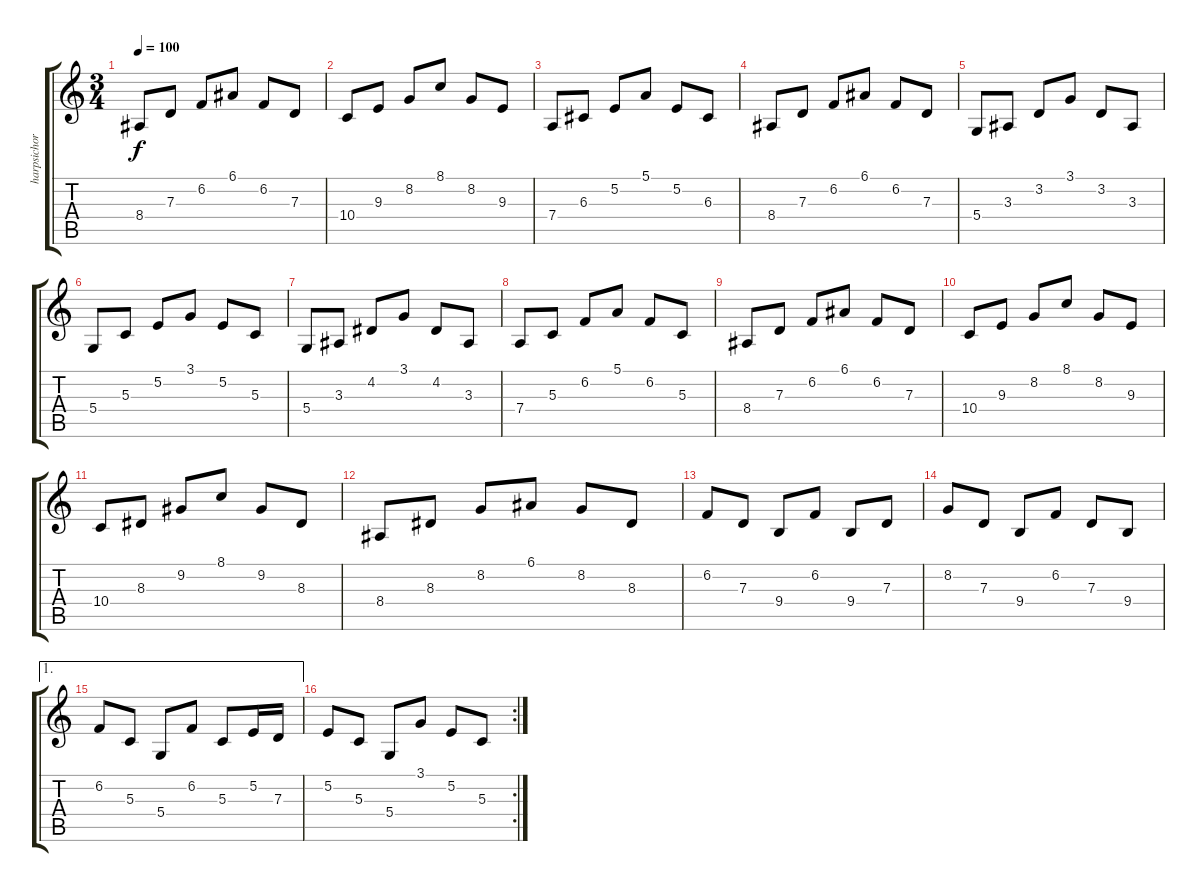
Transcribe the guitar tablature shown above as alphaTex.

\track ("harpsichord" "harpsichor") {instrument harpsichord}
\staff {score tabs}
\tuning (E4 B3 G3 D3 A2 E2) {hide}
\ts (3 4)
\tempo 100
\clef g2
\ks c
8.4.8{dy f} 7.3.8 6.2.8 6.1.8 6.2.8 7.3.8 |
10.4.8 9.3.8 8.2.8 8.1.8 8.2.8 9.3.8 |
7.4.8 6.3.8 5.2.8 5.1.8 5.2.8 6.3.8 |
8.4.8 7.3.8 6.2.8 6.1.8 6.2.8 7.3.8 |
5.4.8 3.3.8 3.2.8 3.1.8 3.2.8 3.3.8 |
5.4.8 5.3.8 5.2.8 3.1.8 5.2.8 5.3.8 |
5.4.8 3.3.8 4.2.8 3.1.8 4.2.8 3.3.8 |
7.4.8 5.3.8 6.2.8 5.1.8 6.2.8 5.3.8 |
8.4.8 7.3.8 6.2.8 6.1.8 6.2.8 7.3.8 |
10.4.8 9.3.8 8.2.8 8.1.8 8.2.8 9.3.8 |
10.4.8 8.3.8 9.2.8 8.1.8 9.2.8 8.3.8 |
8.4.8 8.3.8 8.2.8 6.1.8 8.2.8 8.3.8 |
6.2.8 7.3.8 9.4.8 6.2.8 9.4.8 7.3.8 |
8.2.8 7.3.8 9.4.8 6.2.8 7.3.8 9.4.8 |
\ae 1
6.2.8 5.3.8 5.4.8 6.2.8 5.3.8 5.2.16 7.3.16 |
\rc 2
5.2.8 5.3.8 5.4.8 3.1.8 5.2.8 5.3.8
